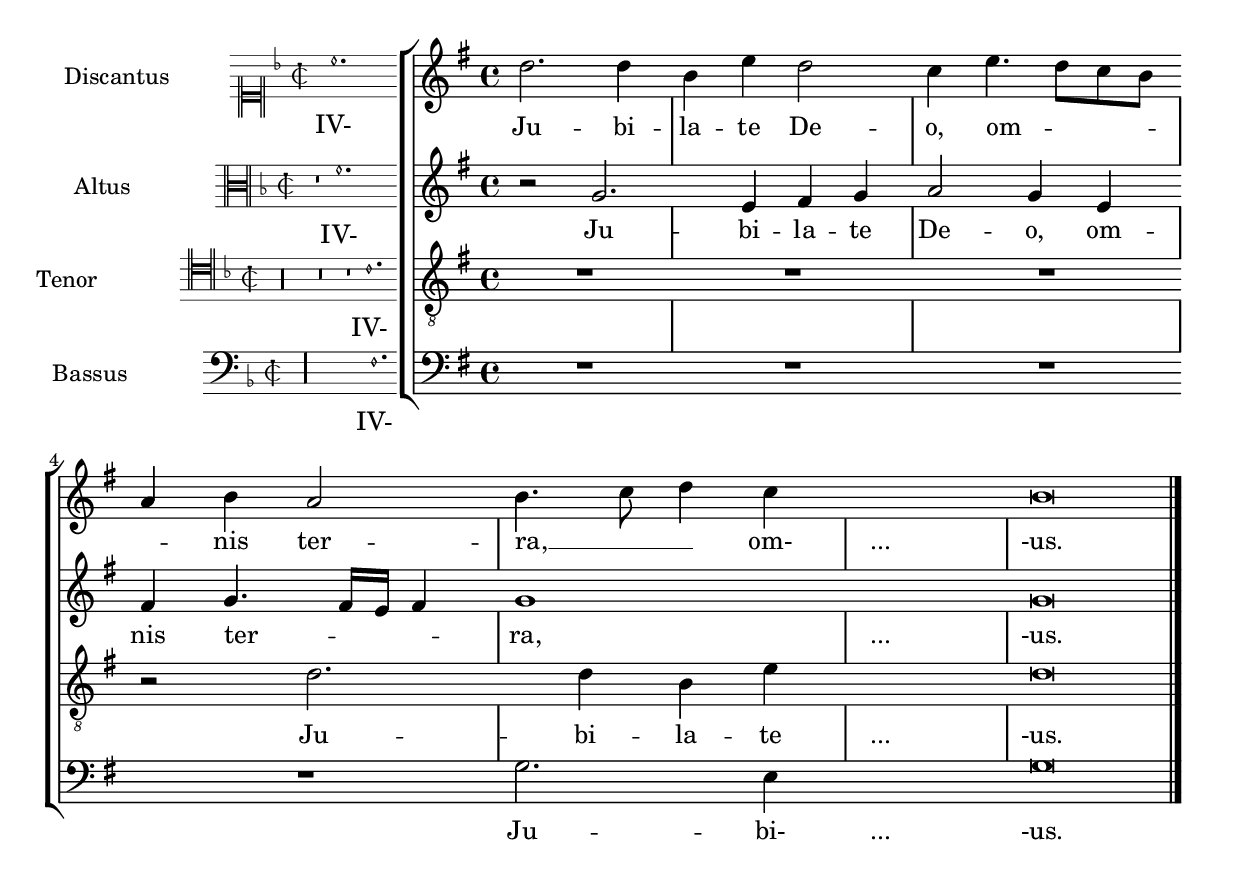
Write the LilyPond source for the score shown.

\version "2.15.42"

\header {
  lsrtags = "staff-notation, ancient-notation"
  texidoc = "
Incipits can be added using the instrument name grob, but keeping
separate the instrument name definition and the incipit definition.
"
  doctitle = "Incipit"
}

incipit =
#(define-music-function (parser location incipit-music) (ly:music?)
  #{
    \once \override Staff.InstrumentName #'self-alignment-X = #RIGHT
    \once \override Staff.InstrumentName #'self-alignment-Y = #UP
    \once \override Staff.InstrumentName #'Y-offset =
      #(lambda (grob)
         (+ 4 (system-start-text::calc-y-offset grob)))
    \once \override Staff.InstrumentName #'padding = #0.3
    \once \override Staff.InstrumentName #'stencil =
      #(lambda (grob)
	 (let* ((instrument-name (ly:grob-property grob 'long-text)))
	   (set! (ly:grob-property grob 'long-text)
		 #{ \markup
		      \score
		         {
			   { \context MensuralStaff \with {
	                        instrumentName = #instrument-name
			        \override VerticalAxisGroup
			         #'Y-extent = #'(-4 . 4)
	                     } { #incipit-music }
			   }
	                   \layout { $(ly:grob-layout grob)
			             line-width = \indent
		                     indent =
				% primitive-eval is probably easiest for
				% escaping lexical closure and evaluating
				% everything respective to (current-module).
	                             #(primitive-eval
                                       '(or (false-if-exception (- indent (* mm incipit-width)))
					    (* 0.5 indent)))
			             ragged-right = ##f
			             ragged-last = ##f
			             system-count = #1 }
			 }
		  #})
           (system-start-text::print grob)))
  #})

%%%%%%%%%%%%%%%%%%%%%%%%%

global = {
  \set Score.skipBars = ##t
  \key g \major
  \time 4/4

  % the actual music
  \skip 1*8

  % let finis bar go through all staves
  \override Staff.BarLine #'transparent = ##f

  % finis bar
  \bar "|."
}

discantusIncipit = <<
  \new MensuralVoice = "discantusIncipit" <<
    \repeat unfold 9 { s1 \noBreak }
    {
      \clef "neomensural-c1"
      \key f \major
      \time 2/2
      c''1.
    }
  >>
  \new Lyrics \lyricsto discantusIncipit { IV- }
>>

discantusNotes = {
  \transpose c' c'' {
    \clef "treble"
    d'2. d'4 |
    b e' d'2 |
    c'4 e'4.( d'8 c' b |
    a4) b a2 |
    b4.( c'8 d'4) c'4 |
    \once \override NoteHead #'transparent = ##t
    c'1 |
    b\breve |
  }
}

discantusLyrics = \lyricmode {
  Ju -- bi -- |
  la -- te De -- |
  o, om --
  nis ter -- |
  ra, __ om- |
  "..." |
  -us. |
}

altusIncipit = <<
  \new MensuralVoice = "altusIncipit" <<
    \repeat unfold 9 { s1 \noBreak }
    {
      \clef "neomensural-c3"
      \key f \major
      \time 2/2
      r1 f'1.
    }
  >>
  \new Lyrics \lyricsto altusIncipit { IV- }
>>

altusNotes = {
  \transpose c' c'' {
    \clef "treble"
    % two measures
    r2 g2. e4 fis g |
    a2 g4 e |
    fis g4.( fis16 e fis4) |
    g1 |
    \once \override NoteHead #'transparent = ##t
    g1 |
    g\breve |
  }
}

altusLyrics = \lyricmode {
  % two measures
  Ju -- bi -- la -- te |
  De -- o, om -- |
  nis ter -- ra, |
  "..." |
  -us. |
}

tenorIncipit = <<
  \new MensuralVoice = "tenorIncipit" <<
    \repeat unfold 9 { s1 \noBreak }
    {
      \clef "neomensural-c4"
      \key f \major
      \time 2/2
      r\longa
      r\breve
      r1 c'1.
    }
  >>
  \new Lyrics \lyricsto tenorIncipit { IV- }
>>

tenorNotes = {
  \transpose c' c' {
    \clef "treble_8"
    R1 |
    R1 |
    R1 |
    % two measures
    r2 d'2. d'4 b e' |
    \once \override NoteHead #'transparent = ##t
    e'1 |
    d'\breve |
  }
}

tenorLyrics = \lyricmode {
  % two measures
  Ju -- bi -- la -- te |
  "..." |
  -us.
}

bassusIncipit = <<
  \new MensuralVoice = "bassusIncipit" <<
    \repeat unfold 9 { s1 \noBreak }
    {
      \clef "bass"
      \key f \major
      \time 2/2
      %% incipit
      r\maxima
      f1.
    }
  >>
  \new Lyrics \lyricsto bassusIncipit { IV- }
>>

bassusNotes = {
  \transpose c' c' {
    \clef "bass"
    R1 |
    R1 |
    R1 |
    R1 |
    g2. e4 |
    \once \override NoteHead #'transparent = ##t
    e1 |
    g\breve |
  }
}

bassusLyrics = \lyricmode {
  Ju -- bi- |
  "..." |
  -us.
}

\score {
  <<
    \new StaffGroup = choirStaff <<
      \new Voice = "discantusNotes" <<
        \global
        \set Staff.instrumentName = #"Discantus"
        \incipit \discantusIncipit
        \discantusNotes
      >>
      \new Lyrics = "discantusLyrics" \lyricsto discantusNotes { \discantusLyrics }
      \new Voice = "altusNotes" <<
        \global
        \set Staff.instrumentName = #"Altus"
        \incipit \altusIncipit
        \altusNotes
      >>
      \new Lyrics = "altusLyrics" \lyricsto altusNotes { \altusLyrics }
      \new Voice = "tenorNotes" <<
        \global
        \set Staff.instrumentName = #"Tenor"
        \incipit \tenorIncipit
        \tenorNotes
      >>
      \new Lyrics = "tenorLyrics" \lyricsto tenorNotes { \tenorLyrics }
      \new Voice = "bassusNotes" <<
        \global
        \set Staff.instrumentName = #"Bassus"
        \incipit \bassusIncipit
        \bassusNotes
      >>
      \new Lyrics = "bassusLyrics" \lyricsto bassusNotes { \bassusLyrics }
    >>
  >>
  \layout {
    \context {
      \Score
      %% no bar lines in staves or lyrics
      \override BarLine #'transparent = ##t
    }
    %% the next two instructions keep the lyrics between the bar lines
    \context {
      \Lyrics
      \consists "Bar_engraver"
      \consists "Separating_line_group_engraver"
    }
    \context {
      \Voice
      %% no slurs
      \override Slur #'transparent = ##t
      %% Comment in the below "\remove" command to allow line
      %% breaking also at those bar lines where a note overlaps
      %% into the next measure.  The command is commented out in this
      %% short example score, but especially for large scores, you
      %% will typically yield better line breaking and thus improve
      %% overall spacing if you comment in the following command.
      %%\remove "Forbid_line_break_engraver"
    }
    indent = 6\cm
    incipit-width = 4\cm
  }
}
